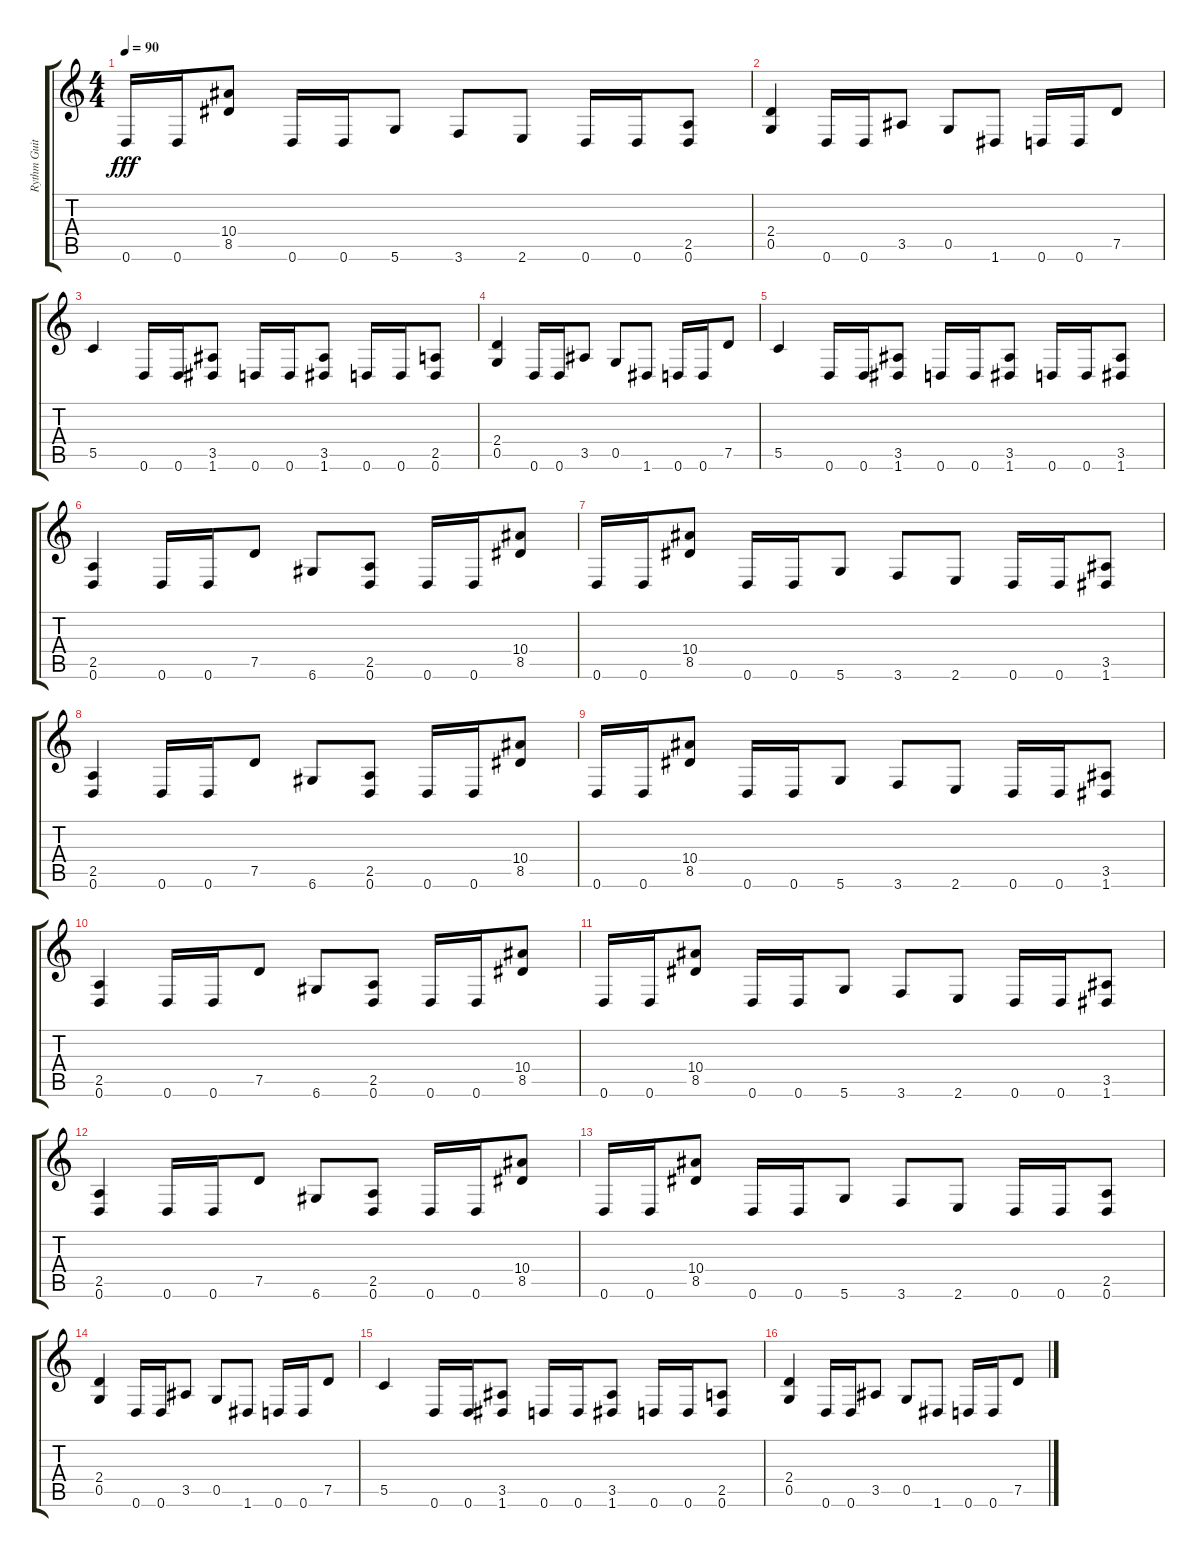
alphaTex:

\track ("Rythm Guitar R" "Rythm Guit") {instrument distortionguitar}
\staff {score tabs}
\tuning (D4 A3 F3 C3 G2 D2) {hide}
\ts (4 4)
\tempo 90
\clef g2
\ks c
0.6.16{dy fff} 0.6.16 (10.4 8.5).8 0.6.16 0.6.16 5.6.8 3.6.8 2.6.8 0.6.16 0.6.16 (2.5 0.6).8 |
(2.4 0.5).4 0.6.16 0.6.16 3.5.8 0.5.8 1.6.8 0.6.16 0.6.16 7.5.8 |
5.5.4 0.6.16 0.6.16 (3.5 1.6).8 0.6.16 0.6.16 (3.5 1.6).8 0.6.16 0.6.16 (2.5 0.6).8 |
(2.4 0.5).4 0.6.16 0.6.16 3.5.8 0.5.8 1.6.8 0.6.16 0.6.16 7.5.8 |
5.5.4 0.6.16 0.6.16 (3.5 1.6).8 0.6.16 0.6.16 (3.5 1.6).8 0.6.16 0.6.16 (3.5 1.6).8 |
(2.5 0.6).4 0.6.16 0.6.16 7.5.8 6.6.8 (2.5 0.6).8 0.6.16 0.6.16 (10.4 8.5).8 |
0.6.16 0.6.16 (10.4 8.5).8 0.6.16 0.6.16 5.6.8 3.6.8 2.6.8 0.6.16 0.6.16 (3.5 1.6).8 |
(2.5 0.6).4 0.6.16 0.6.16 7.5.8 6.6.8 (2.5 0.6).8 0.6.16 0.6.16 (10.4 8.5).8 |
0.6.16 0.6.16 (10.4 8.5).8 0.6.16 0.6.16 5.6.8 3.6.8 2.6.8 0.6.16 0.6.16 (3.5 1.6).8 |
(2.5 0.6).4 0.6.16 0.6.16 7.5.8 6.6.8 (2.5 0.6).8 0.6.16 0.6.16 (10.4 8.5).8 |
0.6.16 0.6.16 (10.4 8.5).8 0.6.16 0.6.16 5.6.8 3.6.8 2.6.8 0.6.16 0.6.16 (3.5 1.6).8 |
(2.5 0.6).4 0.6.16 0.6.16 7.5.8 6.6.8 (2.5 0.6).8 0.6.16 0.6.16 (10.4 8.5).8 |
0.6.16 0.6.16 (10.4 8.5).8 0.6.16 0.6.16 5.6.8 3.6.8 2.6.8 0.6.16 0.6.16 (2.5 0.6).8 |
(2.4 0.5).4 0.6.16 0.6.16 3.5.8 0.5.8 1.6.8 0.6.16 0.6.16 7.5.8 |
5.5.4 0.6.16 0.6.16 (3.5 1.6).8 0.6.16 0.6.16 (3.5 1.6).8 0.6.16 0.6.16 (2.5 0.6).8 |
(2.4 0.5).4 0.6.16 0.6.16 3.5.8 0.5.8 1.6.8 0.6.16 0.6.16 7.5.8
